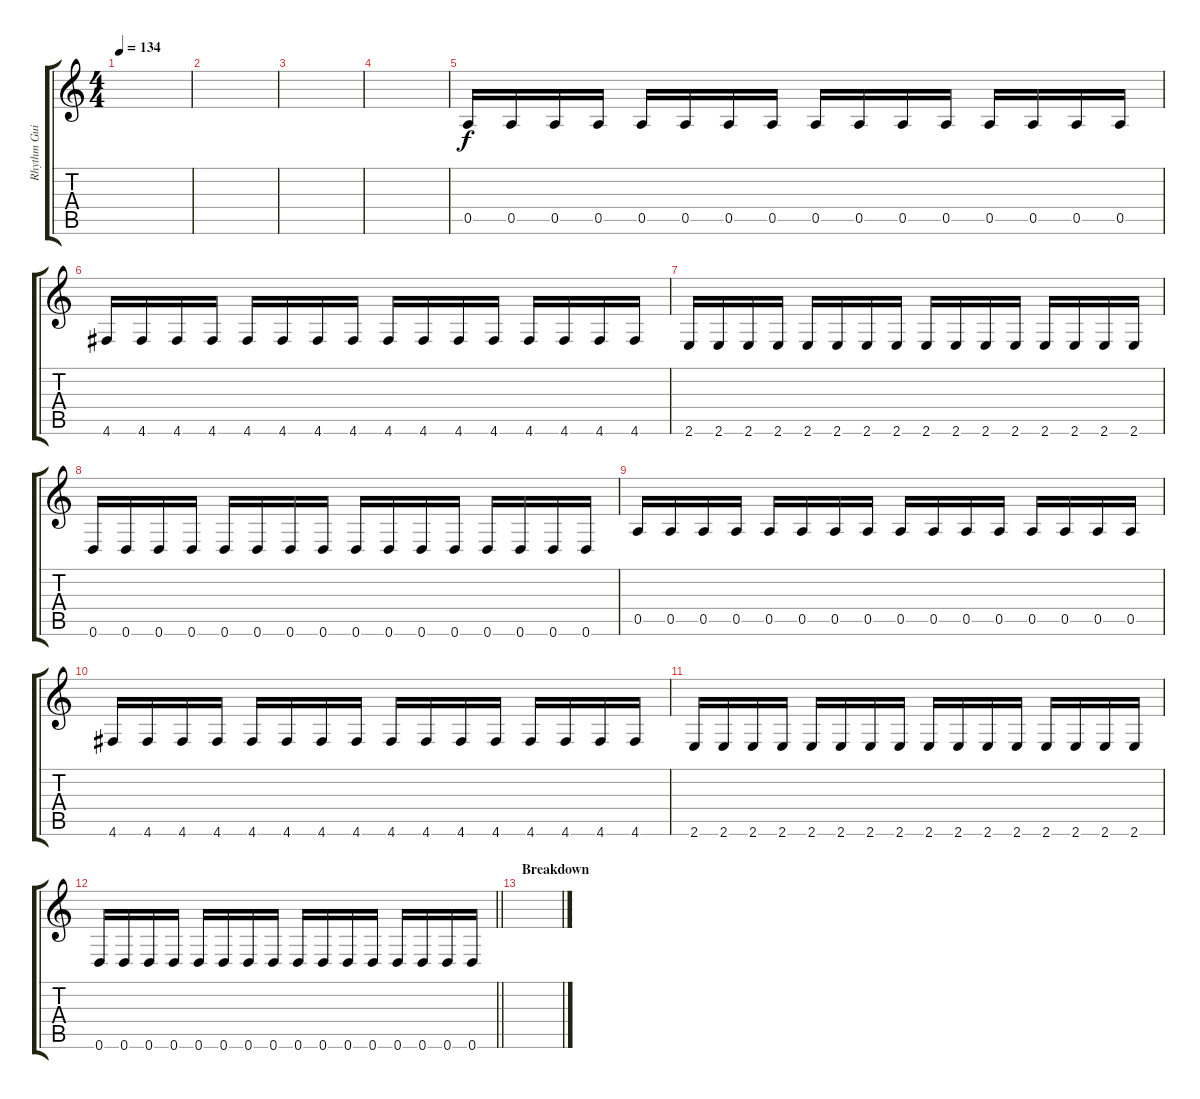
\track ("Rhythm Guitar" "Rhythm Gui") {instrument distortionguitar}
\staff {score tabs}
\tuning (E4 B3 G3 D3 A2 D2) {hide}
\ts (4 4)
\tempo 134
\clef g2
\ks c
|
|
|
|
0.5.16 0.5.16 0.5.16 0.5.16 0.5.16 0.5.16 0.5.16 0.5.16 0.5.16 0.5.16 0.5.16 0.5.16 0.5.16 0.5.16 0.5.16 0.5.16 |
4.6.16 4.6.16 4.6.16 4.6.16 4.6.16 4.6.16 4.6.16 4.6.16 4.6.16 4.6.16 4.6.16 4.6.16 4.6.16 4.6.16 4.6.16 4.6.16 |
2.6.16 2.6.16 2.6.16 2.6.16 2.6.16 2.6.16 2.6.16 2.6.16 2.6.16 2.6.16 2.6.16 2.6.16 2.6.16 2.6.16 2.6.16 2.6.16 |
0.6.16 0.6.16 0.6.16 0.6.16 0.6.16 0.6.16 0.6.16 0.6.16 0.6.16 0.6.16 0.6.16 0.6.16 0.6.16 0.6.16 0.6.16 0.6.16 |
0.5.16 0.5.16 0.5.16 0.5.16 0.5.16 0.5.16 0.5.16 0.5.16 0.5.16 0.5.16 0.5.16 0.5.16 0.5.16 0.5.16 0.5.16 0.5.16 |
4.6.16 4.6.16 4.6.16 4.6.16 4.6.16 4.6.16 4.6.16 4.6.16 4.6.16 4.6.16 4.6.16 4.6.16 4.6.16 4.6.16 4.6.16 4.6.16 |
2.6.16 2.6.16 2.6.16 2.6.16 2.6.16 2.6.16 2.6.16 2.6.16 2.6.16 2.6.16 2.6.16 2.6.16 2.6.16 2.6.16 2.6.16 2.6.16 |
\barLineRight lightlight
0.6.16 0.6.16 0.6.16 0.6.16 0.6.16 0.6.16 0.6.16 0.6.16 0.6.16 0.6.16 0.6.16 0.6.16 0.6.16 0.6.16 0.6.16 0.6.16 |
\section ("" "Breakdown")
